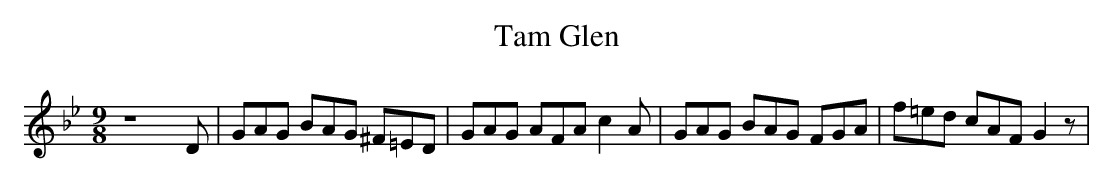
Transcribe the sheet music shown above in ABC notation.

X:1
T:Tam Glen
M:9/8
L:1/8
K:Bb
 z8 D| GAG BAG ^F=ED| GAG AFA c2 A| GAG BAG FGA| f=ed cAF G2 z|
